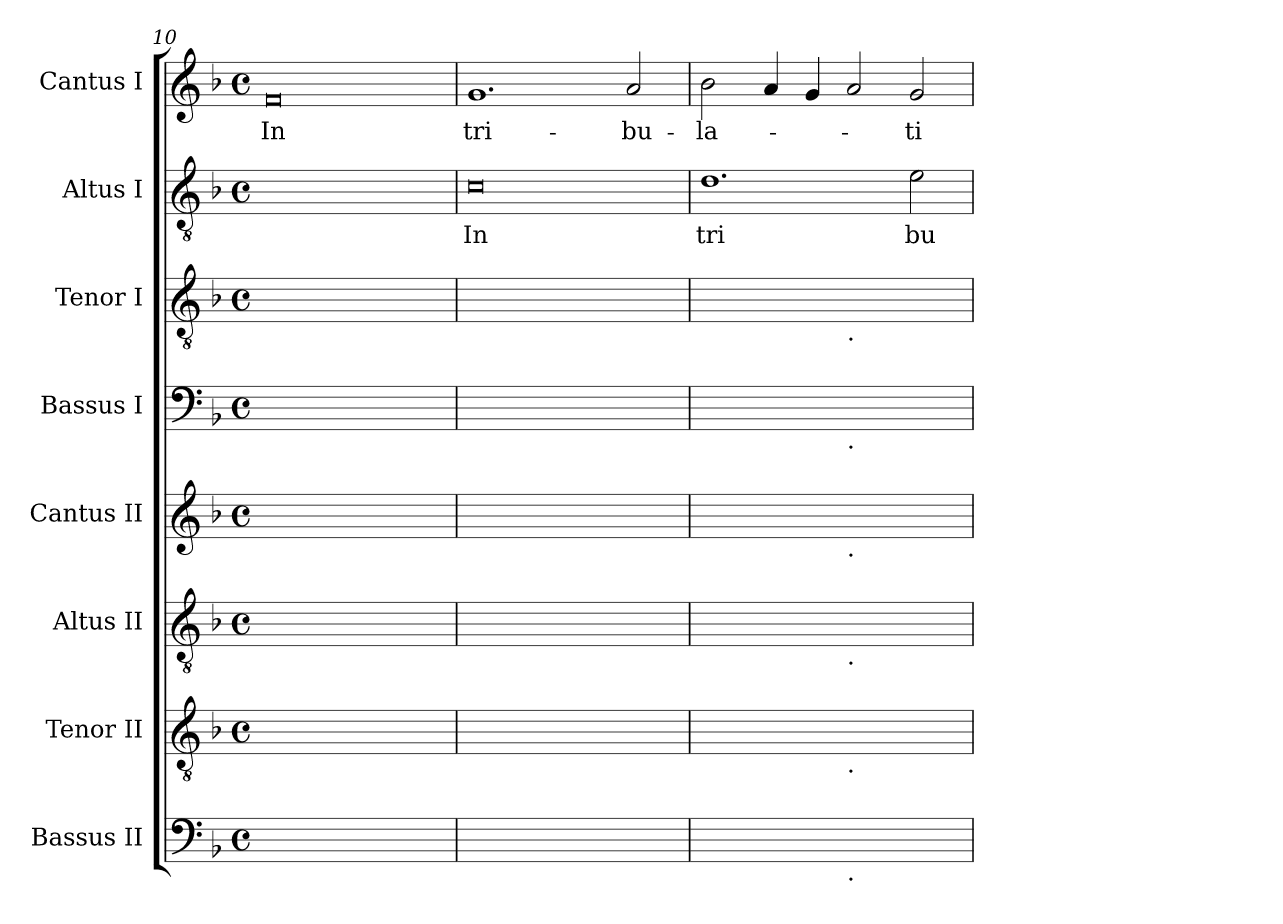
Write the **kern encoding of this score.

**kern	**kern	**kern	**kern	**kern	**kern	**kern	**text	**kern	**text
*part8	*part7	*part6	*part5	*part4	*part3	*part2	*part2	*part1	*part1
*staff8	*staff7	*staff6	*staff5	*staff4	*staff3	*staff2	*staff2	*staff1	*staff1
*I"Bassus II	*I"Tenor II	*I"Altus II	*I"Cantus II	*I"Bassus I	*I"Tenor I	*I"Altus I	*	*I"Cantus I	*
*clefF4	*clefGv2	*clefGv2	*clefG2	*clefF4	*clefGv2	*clefGv2	*	*clefG2	*
*ITrd-3c-5	*ITrd-3c-5	*ITrd-3c-5	*ITrd-3c-5	*ITrd-3c-5	*	*ITrd-3c-5	*	*ITrd-3c-5	*
*k[b-e-]	*k[b-e-]	*k[b-e-]	*k[b-e-]	*k[b-e-]	*k[b-]	*k[b-e-]	*	*k[b-e-]	*
*B-:	*B-:	*B-:	*B-:	*B-:	*F:	*B-:	*	*B-:	*
*M4/4	*M4/4	*M4/4	*M4/4	*M4/4	*M4/4	*M4/4	*	*M4/4	*
*met(c)	*met(c)	*met(c)	*met(c)	*met(c)	*met(c)	*met(c)	*	*met(c)	*
=10	=10	=10	=10	=10	=10	=10	=10	=10	=10
!	!	!	!	!	!	!	!	!	!LO:LY:b
1ryy	1ryy	1ryy	1ryy	1ryy	1ryy	1ryy	.	0b-	In
1ryy	1ryy	1ryy	1ryy	1ryy	1ryy	1ryy	.	.	.
=11	=11	=11	=11	=11	=11	=11	=11	=11	=11
!	!	!	!	!	!	!	!LO:LY:b	!	!LO:LY:b
1ryy	1ryy	1ryy	1ryy	1ryy	1ryy	0f	In	1.cc	tri-
1ryy	1ryy	1ryy	1ryy	1ryy	1ryy	.	.	.	.
!	!	!	!	!	!	!	!	!	!LO:LY:b
.	.	.	.	.	.	.	.	2dd/	-bu-
=12	=12	=12	=12	=12	=12	=12	=12	=12	=12
!	!	!	!	!	!	!	!LO:LY:b	!	!LO:LY:b
1ryy	1ryy	1ryy	1ryy	1ryy	1ryy	1.g	tri	2ee-\	-la-
.	.	.	.	.	.	.	.	4dd/	.
.	.	.	.	.	.	.	.	4cc/	.
!	!	!	!	!	!LO:TX:b:t=.	!	!	!	!
!	!	!	!	!LO:TX:b:t=.	!	!	!	!	!
!	!	!	!LO:TX:b:t=.	!	!	!	!	!	!
!	!	!LO:TX:b:t=.	!	!	!	!	!	!	!
!	!LO:TX:b:t=.	!	!	!	!	!	!	!	!
!LO:TX:b:t=.	!	!	!	!	!	!	!	!	!
1ryy	1ryy	1ryy	1ryy	1ryy	1ryy	.	.	2dd/	.
!	!	!	!	!	!	!	!LO:LY:b	!	!LO:LY:b
.	.	.	.	.	.	2a\	bu	2cc/	-ti-
=	=	=	=	=	=	=	=	=	=
*-	*-	*-	*-	*-	*-	*-	*-	*-	*-
